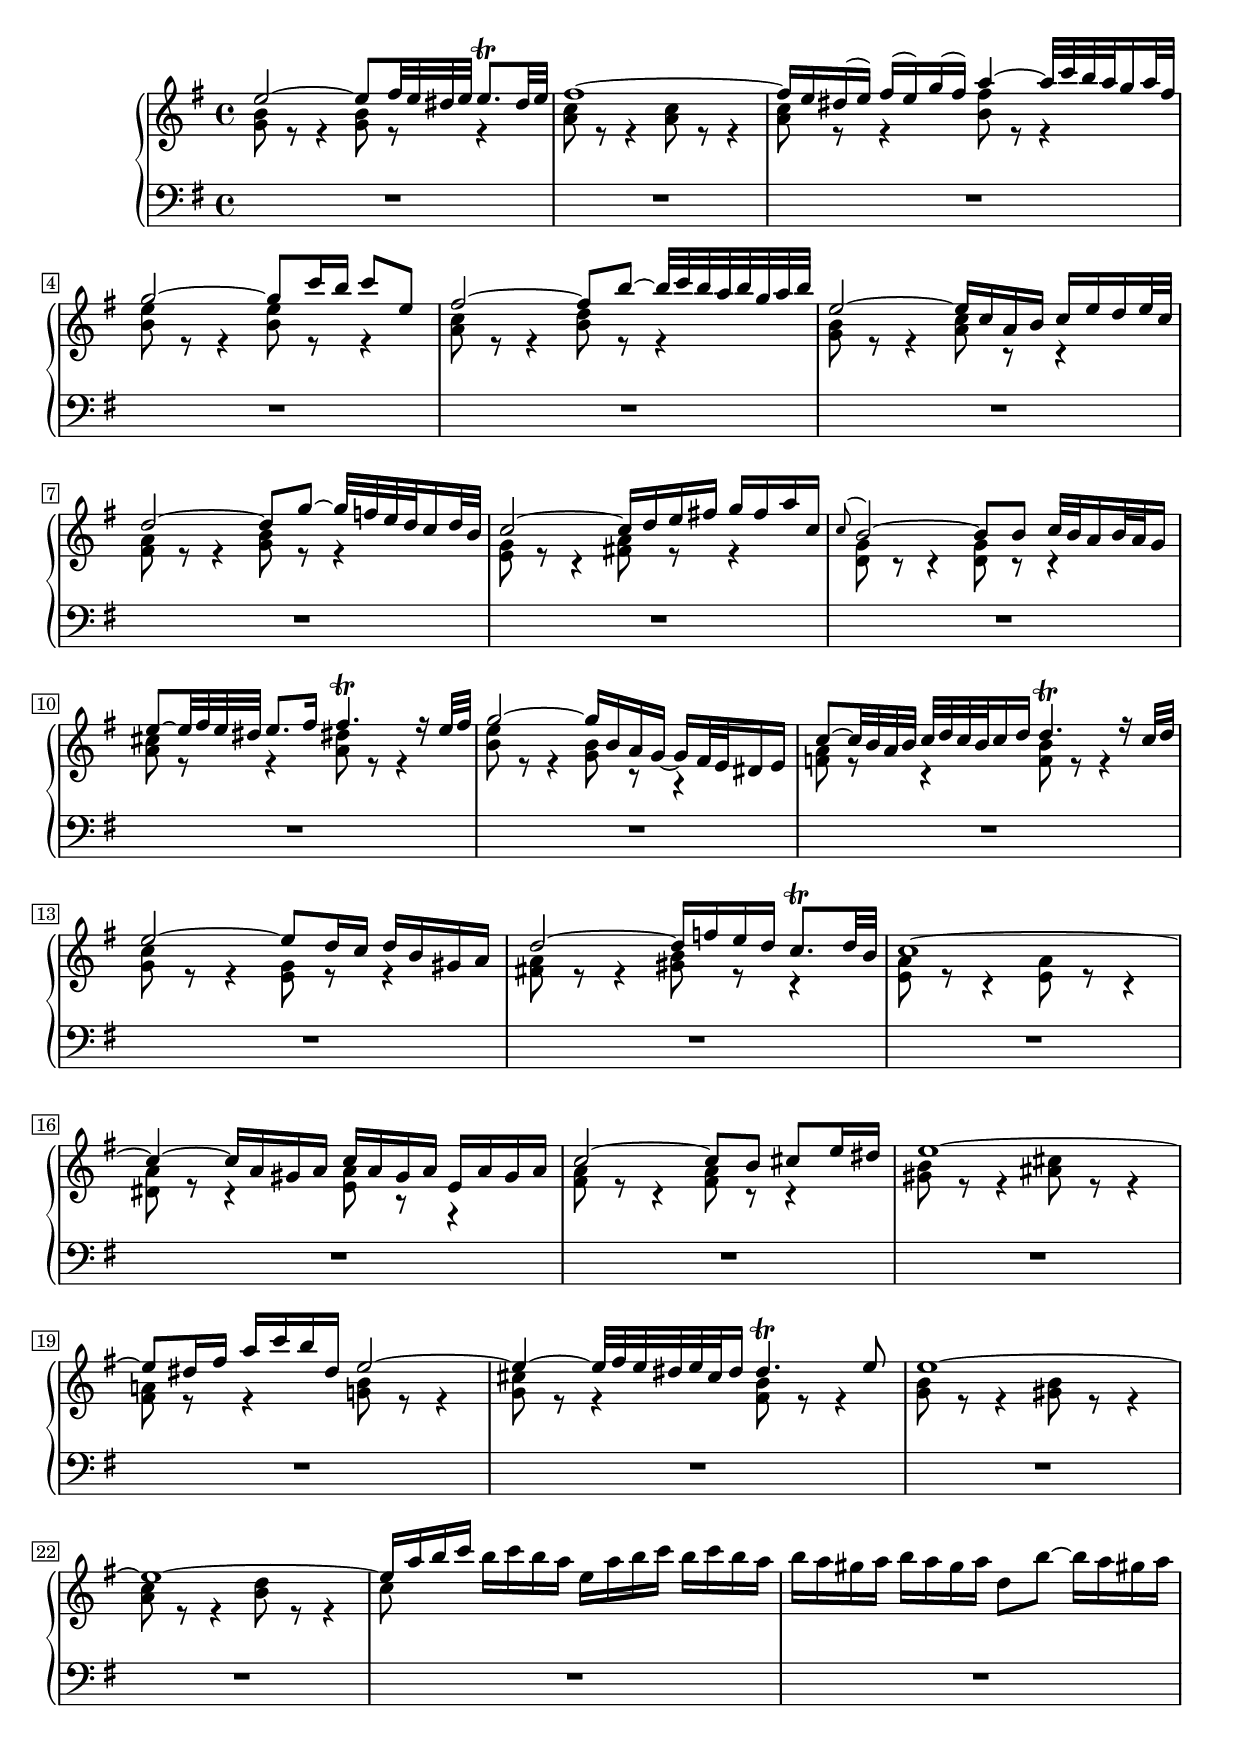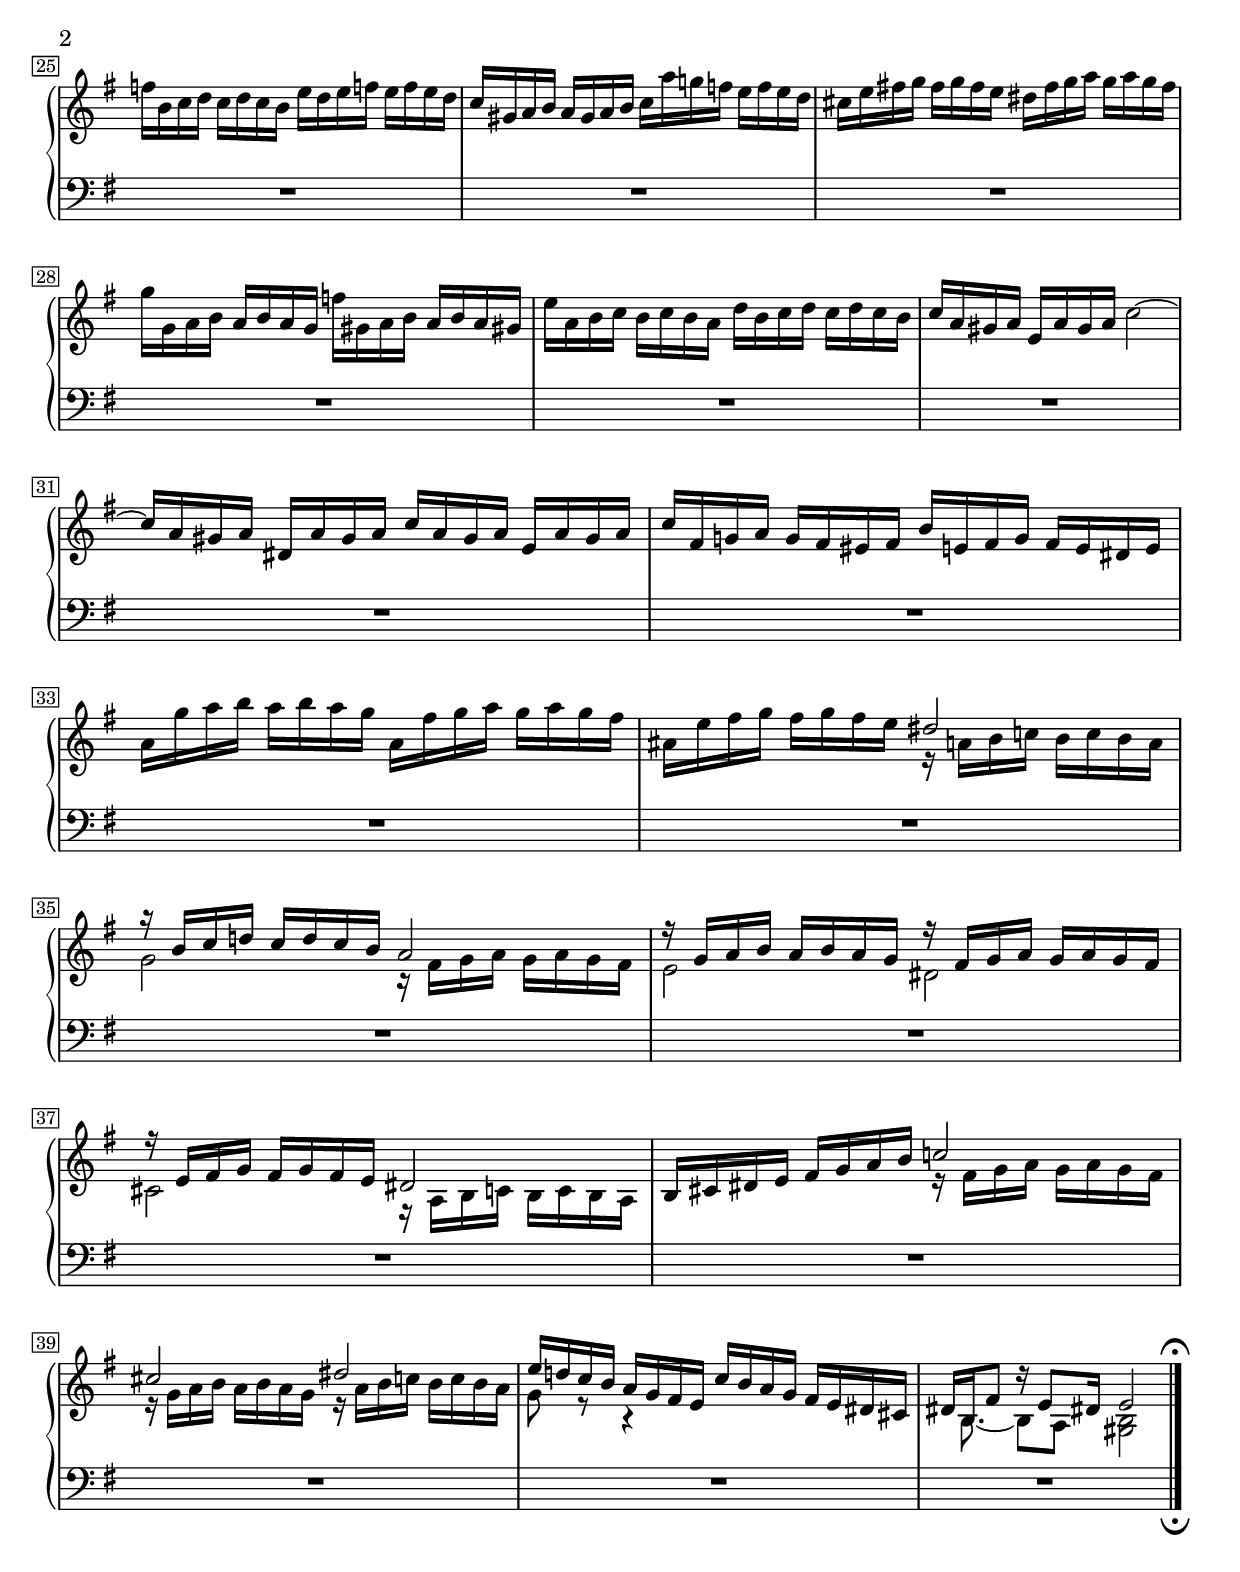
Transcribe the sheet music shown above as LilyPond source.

Global = {
  \key e \minor
  \time 4/4
  \include "../global.ly"
}

Soprano = \context Voice = "one" \relative c' {
  \voiceOne
  \stemUp\tieUp
  \override MultiMeasureRest.staff-position = #0
  \label #'Praeludium10
  %1
  | e'2~ e8 fis32 e dis e  e8.\trill dis32 e
  | fis1~
  | fis16 e dis( e)  fis( e) g( fis)  a4~ a32 c b a  g16 a32 fis
  | g2~ g8 c16 b  c8 e,
  %5
  | fis2~ fis8 b~ b32 c b a  b g a b
  | e,2~ e16 c a b  c e d e32 c
  | d2~ d8 g~ g32 f e d c16 d32 b
  | c2~ c16 d e fis  g fis a c,
  | \appoggiatura c8 b2~ b8 b  c32 b a16 b32 a g16
  %10
  | e'8~ e32 fis e dis e8. fis16 fis4.\trill r16 e32 fis
  | g2~ g16 b, a g_~ g fis32 e dis16 e
  | c'8~ c32 b a b  c d c b c16 d d4.\trill r16 c32 d
  | e2~ e8 d16 c  d b gis a
  | d2~ d16 f e d  c8.\trill d32 b
  %15
  | c1~
  | c4~ c16 a gis a  c a gis a  e a gis a
  | c2~ c8 b  cis e16 dis
  | e1~
  | e8 dis16 fis  a c b dis,  e2~
  %20
  | e4~ e32 fis e dis e cis dis16 dis4.\trill e8
  | e1~
  | e~
  | e16 a b c  \stemNeutral b c b a  e a b c  b c b a
  | b16 a gis a  b a gis a  d,8 b'~  b16 a gis! a
  %25
  | f16 b, c d  c d c b  e d e f!  e f e d
  | c16 gis a b  a gis a b  c a' g! f  e f e d
  | cis16 e fis! g  fis g fis e  dis fis g a  g a g fis
  | g16 g, a b  a b a g  f' gis, a b  a b a gis!
  | e'16 a, b c  b c b a  d b c d  c d c b
  %30
  | c16 a gis a  e a gis a  c2~
  | c16 a gis a  dis, a' gis a  c a gis a  e a gis a
  | c16 fis, g! a  g fis eis fis  b e, fis g  fis e dis e
  | a16 g' a b  a b a g  a, fis' g a  g a g fis
  | ais,16 e' fis g  fis g fis e  \voiceOne dis2
  %35
  | r16 b c d  c d c b  a2
  | r16 g a b  a b a g  r fis g a  g a g fis
  | r16 e fis g  fis g fis e  dis2
  | \oneVoice b16 cis dis e  fis g a b  \voiceOne c!2
  | cis2 dis
  %40
  | e16 d! c b  a g fis e  c' b a g  fis e dis cis
  | dis16 b fis'8 d'16\rest e,8 dis!16  e2
    \fine
}

Alto = \context Voice = "two" \relative c' {
  \voiceTwo
  \stemDown\tieDown
  \mergeDifferentlyDottedOn
  %1
  | <g' b>8 r r4 q8 r r4
  | <a c>8 r r4 q8 r r4
  | q8 r r4 <b fis'>8 r r4
  | <b e>8 r r4 q8 r r4
  %5
  | <a c>8 r r4 <b d>8 r r4
  | <g b>8 r r4 <a c>8 r r4
  | <fis a>8 r r4 < g b>8 r r4
  | <e g>8 r8 r4 <fis! a>8 r r4
  | <d g>8 r r4 q8 r r4
  %10
  | <a' cis>8 r r4 <a dis!>8 r r4
  | <b e>8 r r4 <g b>8 r r4
  | <f a>8 r r4 <f b>8 r r4
  | <g c>8 r r4 <e g>8 r r4
  | <fis! a>8 r r4 <gis b>8 r r4
  %15
  | <e a>8 r r4 q8 r r4
  | <dis a'>8 r r4 <e a>8 r r4
  | <fis a>8 r r4 q8 r r4
  | <gis b>8 r r4 <ais cis>8 r r4
  | <fis a!>8 r r4 <g b>8 r r4
  %20
  | <g cis>8 r r4 <fis b>8 r r4
  | <g b>8 r r4 <gis b>8 r r4
  | <a c>8 r r4 <b d>8 r r4
  | c8 s4. s2
  | s1*10
  %34
  | s2 r16 a b c!  b c b a
  | g2  r16 fis g a  g a g fis
  | e2 dis
  | cis2  r16 a b c b c b a
  | s2  r16 fis' g a  g a g fis
  | r16 g a b  a b a g  r a b c  b c b a
  %40
  | g8 r r4 s2
  | s16 b,8.~ b8 a  <gis b>2
    \override Score.TextMark.self-alignment-X = #CENTER
    \textEndMark \markup { \musicglyph "scripts.ufermata" }
}

Tenor = \context Voice = "three" \relative c {
  \voiceThree
  \stemUp\tieUp
  \override Rest.staff-position = #0
  %1
}

Bass = \context Voice = "four" \relative c {
  \voiceFour
  \stemDown\tieDown
  \override MultiMeasureRest.staff-position = #0
  \override Rest.staff-position = #0
  %1
  | R1*41
    \tweak direction #DOWN
    \textEndMark \markup { \musicglyph "scripts.dfermata" }
    \fine
}

\score {
  \new PianoStaff
  <<
    \accidentalStyle Score.piano
    \context Staff = "upper" <<
      \set Staff.midiInstrument = #"acoustic grand"
      \Global
      \clef treble
      \Soprano
      \Alto
    >>
    \context Staff = "lower" <<
      \set Staff.midiInstrument = #"acoustic grand"
      \Global
      \clef bass
      \Tenor
      \Bass
    >>
  >>
  \header {
    composer = ##f % "Johann Sebastian Bach"
    opus = ##f % "BWV 855"
    title = \markup { "Praeludium X" }
    subtitle = ##f
  }
  \layout {
    \context {
      \PianoStaff
      \override Parentheses.font-size = #-2
      \override TextScript.font-shape = #'italic
      \override TextScript.font-size = #-1
    }
  }
  \midi {
    \tempo 4 = 100
  }
}
